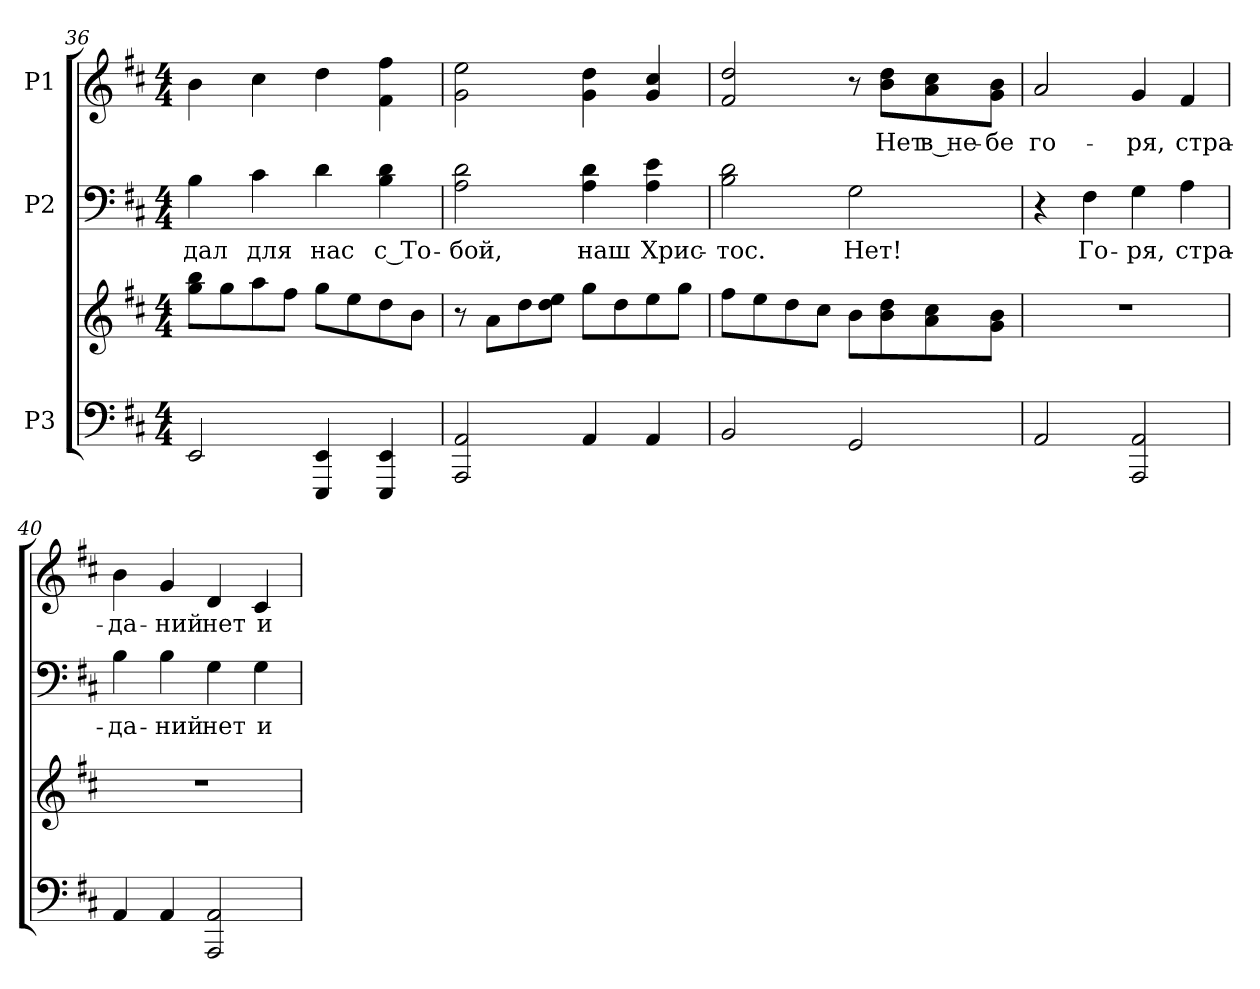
**kern	**kern	**kern	**text	**kern	**text
*part3	*part3	*part2	*part2	*part1	*part1
*staff4	*staff3	*staff2	*staff2	*staff1	*staff1
*I"P3	*	*I"P2	*	*I"P1	*
*clefF4	*clefG2	*clefF4	*	*clefG2	*
*k[f#c#]	*k[f#c#]	*k[f#c#]	*	*k[f#c#]	*
*D:	*D:	*D:	*	*D:	*
*M4/4	*M4/4	*M4/4	*	*M4/4	*
=36	=36	=36	=36	=36	=36
!	!	!	!LO:LY:a:color=#000000	!	!
2EEi/	8ggi\ 8bbiL	4Bi\	-дал	4bi\	.
.	8ggi\	.	.	.	.
!	!	!	!LO:LY:a:color=#000000	!	!
.	8aai\	4c#i\	для	4cc#i\	.
.	8ff#i\J	.	.	.	.
!	!	!	!LO:LY:a:color=#000000	!	!
4EEEi/ 4EEi	8ggi\L	4di\	нас	4ddi\	.
.	8eei\	.	.	.	.
!	!	!	!LO:LY:a:color=#000000	!	!
4EEEi/ 4EEi	8ddi\	4Bi\ 4di	с То-	4f#i\ 4ff#i	.
.	8bi\J	.	.	.	.
=37	=37	=37	=37	=37	=37
!	!	!	!LO:LY:a:color=#000000	!	!
2AAAi/ 2AAi	8r	2Ai\ 2di	-бой,	2gi\ 2eei	.
.	8ai\L	.	.	.	.
.	8ddi\	.	.	.	.
.	8ddi\ 8eeiJ	.	.	.	.
!	!	!	!LO:LY:a:color=#000000	!	!
4AAi/	8ggi\L	4Ai\ 4di	наш	4gi\ 4ddi	.
.	8ddi\	.	.	.	.
!	!	!	!LO:LY:a:color=#000000	!	!
4AAi/	8eei\	4Ai\ 4ei	Хрис-	4gi/ 4cc#i	.
.	8ggi\J	.	.	.	.
!!LO:PB:g=z
=38	=38	=38	=38	=38	=38
!	!	!	!LO:LY:a:color=#000000	!	!
2BBi/	8ff#i\L	2Bi\ 2di	-тос.	2f#i/ 2ddi	.
.	8eei\	.	.	.	.
.	8ddi\	.	.	.	.
.	8cc#i\J	.	.	.	.
!	!	!	!LO:LY:a:color=#000000	!	!
2GGi/	8bi\L	2Gi\	Нет!	8r	.
!	!	!	!	!	!LO:LY:b:color=#000000
.	8bi\ 8ddi	.	.	8bi\ 8ddiL	Нет
!	!	!	!	!	!LO:LY:b:color=#000000
.	8ai\ 8cc#i	.	.	8ai\ 8cc#i	в не-
!	!	!	!	!	!LO:LY:b:color=#000000
.	8gi\ 8biJ	.	.	8gi\ 8biJ	-бе
=39	=39	=39	=39	=39	=39
!	!	!	!	!	!LO:LY:b:color=#000000
2AAi/	1r	4r	.	2ai/	го-
!	!	!	!LO:LY:a:color=#000000	!	!
.	.	4F#i\	Го-	.	.
!	!	!	!LO:LY:a:color=#000000	!	!
!	!	!	!	!	!LO:LY:b:color=#000000
2AAAi/ 2AAi	.	4Gi\	-ря,	4gi/	-ря,
!	!	!	!LO:LY:a:color=#000000	!	!
!	!	!	!	!	!LO:LY:b:color=#000000
.	.	4Ai\	стра-	4f#i/	стра-
=40	=40	=40	=40	=40	=40
!	!	!	!LO:LY:a:color=#000000	!	!
!	!	!	!	!	!LO:LY:b:color=#000000
4AAi/	1r	4Bi\	-да-	4bi\	-да-
!	!	!	!LO:LY:a:color=#000000	!	!
!	!	!	!	!	!LO:LY:b:color=#000000
4AAi/	.	4Bi\	-ний	4gi/	-ний
!	!	!	!LO:LY:a:color=#000000	!	!
!	!	!	!	!	!LO:LY:b:color=#000000
2AAAi/ 2AAi	.	4Gi\	нет	4di/	нет
!	!	!	!LO:LY:a:color=#000000	!	!
!	!	!	!	!	!LO:LY:b:color=#000000
.	.	4Gi\	и	4c#i/	и
=	=	=	=	=	=
*-	*-	*-	*-	*-	*-
